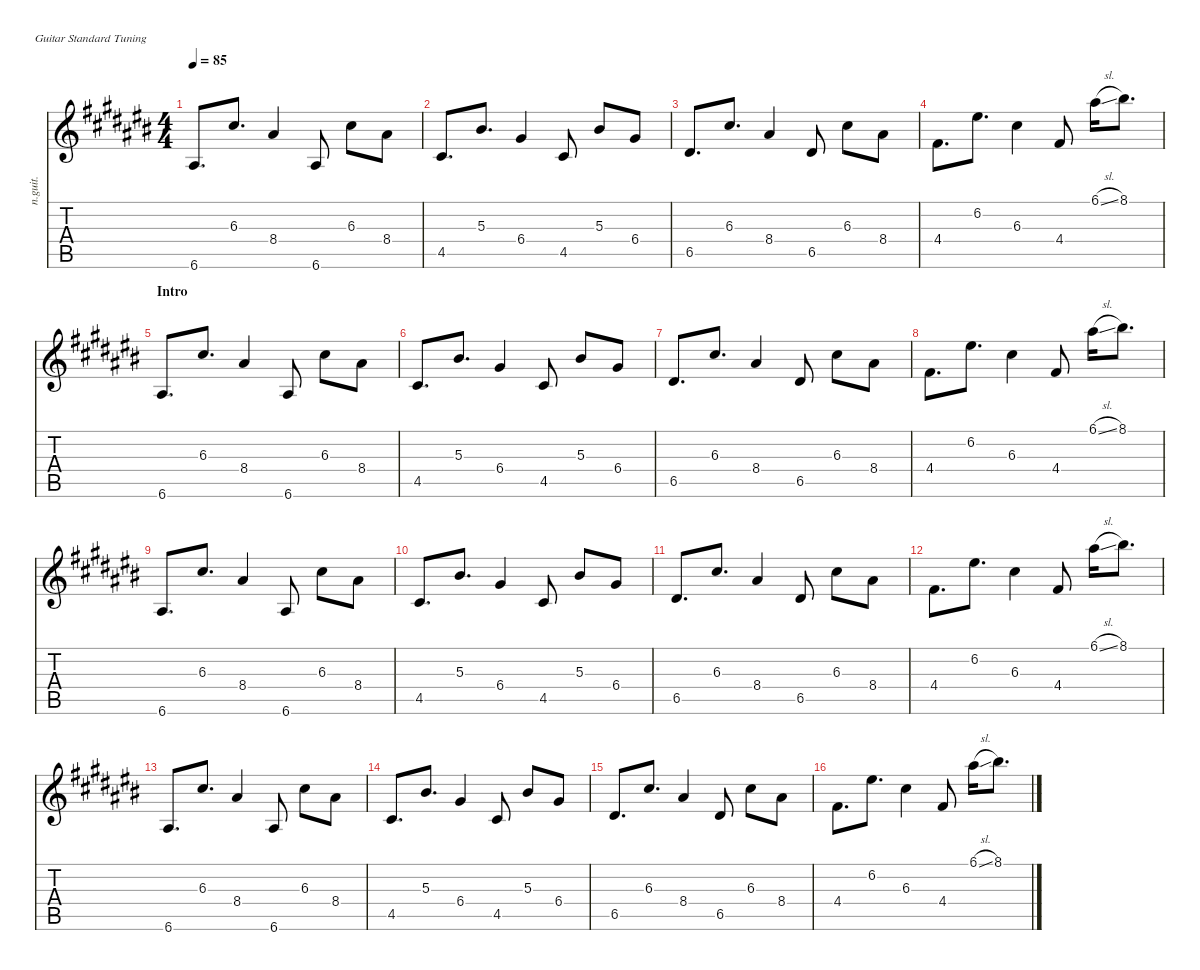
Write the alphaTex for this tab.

\defaultSystemsLayout 4
\hideDynamics
\bracketExtendMode nobrackets
\otherSystemsTrackNameOrientation horizontal
\track ("Nylon Guitar" "n.guit.") {instrument acousticguitarnylon}
\staff {score tabs}
\tuning (E4 B3 G3 D3 A2 E2)
\ts (4 4)
\tempo 85
\clef g2
\ks a#minor
6.6{acc #}.8{d dy mf instrument acousticguitarnylon beam Up} 6.3{acc #}.8{d beam Up} 8.4{acc #}.4{beam Up} 6.6{acc #}.8{beam Up} 6.3{acc #}.8{beam Down} 8.4{acc #}.8{beam Down} |
4.5{acc #}.8{d beam Up} 5.3{acc #}.8{d beam Up} 6.4{acc #}.4{beam Up} 4.5{acc #}.8{beam Up} 5.3{acc #}.8{beam Up} 6.4{acc #}.8{beam Up} |
6.5{acc #}.8{d beam Up} 6.3{acc #}.8{d beam Up} 8.4{acc #}.4{beam Up} 6.5{acc #}.8{beam Up} 6.3{acc #}.8{beam Down} 8.4{acc #}.8{beam Down} |
4.4{acc #}.8{d beam Down} 6.2{acc #}.8{d beam Down} 6.3{acc #}.4{beam Down} 4.4{acc #}.8{beam Up} 6.1{sl acc #}.16{beam Down} 8.1{acc #}.8{d beam Down} |
\section ("" "Intro")
6.6{acc #}.8{d beam Up} 6.3{acc #}.8{d beam Up} 8.4{acc #}.4{beam Up} 6.6{acc #}.8{beam Up} 6.3{acc #}.8{beam Down} 8.4{acc #}.8{beam Down} |
4.5{acc #}.8{d beam Up} 5.3{acc #}.8{d beam Up} 6.4{acc #}.4{beam Up} 4.5{acc #}.8{beam Up} 5.3{acc #}.8{beam Up} 6.4{acc #}.8{beam Up} |
6.5{acc #}.8{d beam Up} 6.3{acc #}.8{d beam Up} 8.4{acc #}.4{beam Up} 6.5{acc #}.8{beam Up} 6.3{acc #}.8{beam Down} 8.4{acc #}.8{beam Down} |
4.4{acc #}.8{d beam Down} 6.2{acc #}.8{d beam Down} 6.3{acc #}.4{beam Down} 4.4{acc #}.8{beam Up} 6.1{sl acc #}.16{beam Down} 8.1{acc #}.8{d beam Down} |
6.6{acc #}.8{d beam Up} 6.3{acc #}.8{d beam Up} 8.4{acc #}.4{beam Up} 6.6{acc #}.8{beam Up} 6.3{acc #}.8{beam Down} 8.4{acc #}.8{beam Down} |
4.5{acc #}.8{d beam Up} 5.3{acc #}.8{d beam Up} 6.4{acc #}.4{beam Up} 4.5{acc #}.8{beam Up} 5.3{acc #}.8{beam Up} 6.4{acc #}.8{beam Up} |
6.5{acc #}.8{d beam Up} 6.3{acc #}.8{d beam Up} 8.4{acc #}.4{beam Up} 6.5{acc #}.8{beam Up} 6.3{acc #}.8{beam Down} 8.4{acc #}.8{beam Down} |
4.4{acc #}.8{d beam Down} 6.2{acc #}.8{d beam Down} 6.3{acc #}.4{beam Down} 4.4{acc #}.8{beam Up} 6.1{sl acc #}.16{beam Down} 8.1{acc #}.8{d beam Down} |
6.6{acc #}.8{d beam Up} 6.3{acc #}.8{d beam Up} 8.4{acc #}.4{beam Up} 6.6{acc #}.8{beam Up} 6.3{acc #}.8{beam Down} 8.4{acc #}.8{beam Down} |
4.5{acc #}.8{d beam Up} 5.3{acc #}.8{d beam Up} 6.4{acc #}.4{beam Up} 4.5{acc #}.8{beam Up} 5.3{acc #}.8{beam Up} 6.4{acc #}.8{beam Up} |
6.5{acc #}.8{d beam Up} 6.3{acc #}.8{d beam Up} 8.4{acc #}.4{beam Up} 6.5{acc #}.8{beam Up} 6.3{acc #}.8{beam Down} 8.4{acc #}.8{beam Down} |
4.4{acc #}.8{d beam Down} 6.2{acc #}.8{d beam Down} 6.3{acc #}.4{beam Down} 4.4{acc #}.8{beam Up} 6.1{sl acc #}.16{beam Down} 8.1{acc #}.8{d beam Down}
